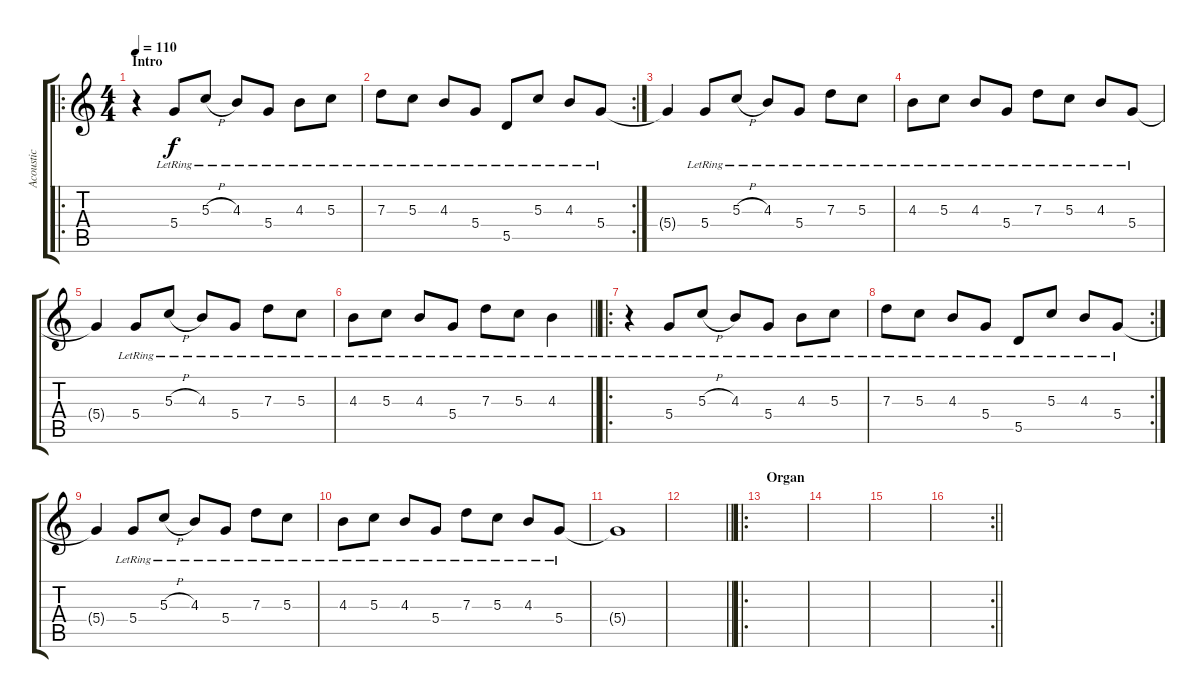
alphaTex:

\track ("Acoustic" "Acoustic") {instrument acousticguitarsteel}
\staff {score tabs}
\tuning (E4 B3 G3 D3 A2 E2) {hide}
\ro
\ts (4 4)
\section ("" "Intro")
\tempo 110
\clef g2
\ks c
r.4{dy f instrument acousticguitarsteel} 5.4{lr}.8 5.3{h lr}.8 4.3{lr}.8 5.4{lr}.8 4.3{lr}.8 5.3{lr}.8 |
\rc 2
7.3{lr}.8 5.3{lr}.8 4.3{lr}.8 5.4{lr}.8 5.5{lr}.8 5.3{lr}.8 4.3{lr}.8 5.4{lr}.8 |
5.4{t}.4 5.4{lr}.8 5.3{h lr}.8 4.3{lr}.8 5.4{lr}.8 7.3{lr}.8 5.3{lr}.8 |
4.3{lr}.8 5.3{lr}.8 4.3{lr}.8 5.4{lr}.8 7.3{lr}.8 5.3{lr}.8 4.3{lr}.8 5.4{lr}.8 |
5.4{t}.4 5.4{lr}.8 5.3{h lr}.8 4.3{lr}.8 5.4{lr}.8 7.3{lr}.8 5.3{lr}.8 |
\barLineRight lightlight
4.3{lr}.8 5.3{lr}.8 4.3{lr}.8 5.4{lr}.8 7.3{lr}.8 5.3{lr}.8 4.3{lr}.4 |
\ro
\section ("" "")
r.4 5.4{lr}.8 5.3{h lr}.8 4.3{lr}.8 5.4{lr}.8 4.3{lr}.8 5.3{lr}.8 |
\rc 2
7.3{lr}.8 5.3{lr}.8 4.3{lr}.8 5.4{lr}.8 5.5{lr}.8 5.3{lr}.8 4.3{lr}.8 5.4{lr}.8 |
5.4{t}.4 5.4{lr}.8 5.3{h lr}.8 4.3{lr}.8 5.4{lr}.8 7.3{lr}.8 5.3{lr}.8 |
4.3{lr}.8 5.3{lr}.8 4.3{lr}.8 5.4{lr}.8 7.3{lr}.8 5.3{lr}.8 4.3{lr}.8 5.4{lr}.8 |
5.4{t}.1 |
\barLineRight lightlight
|
\ro
\section ("" "Organ")
|
|
|
\rc 2
\barLineRight lightlight
